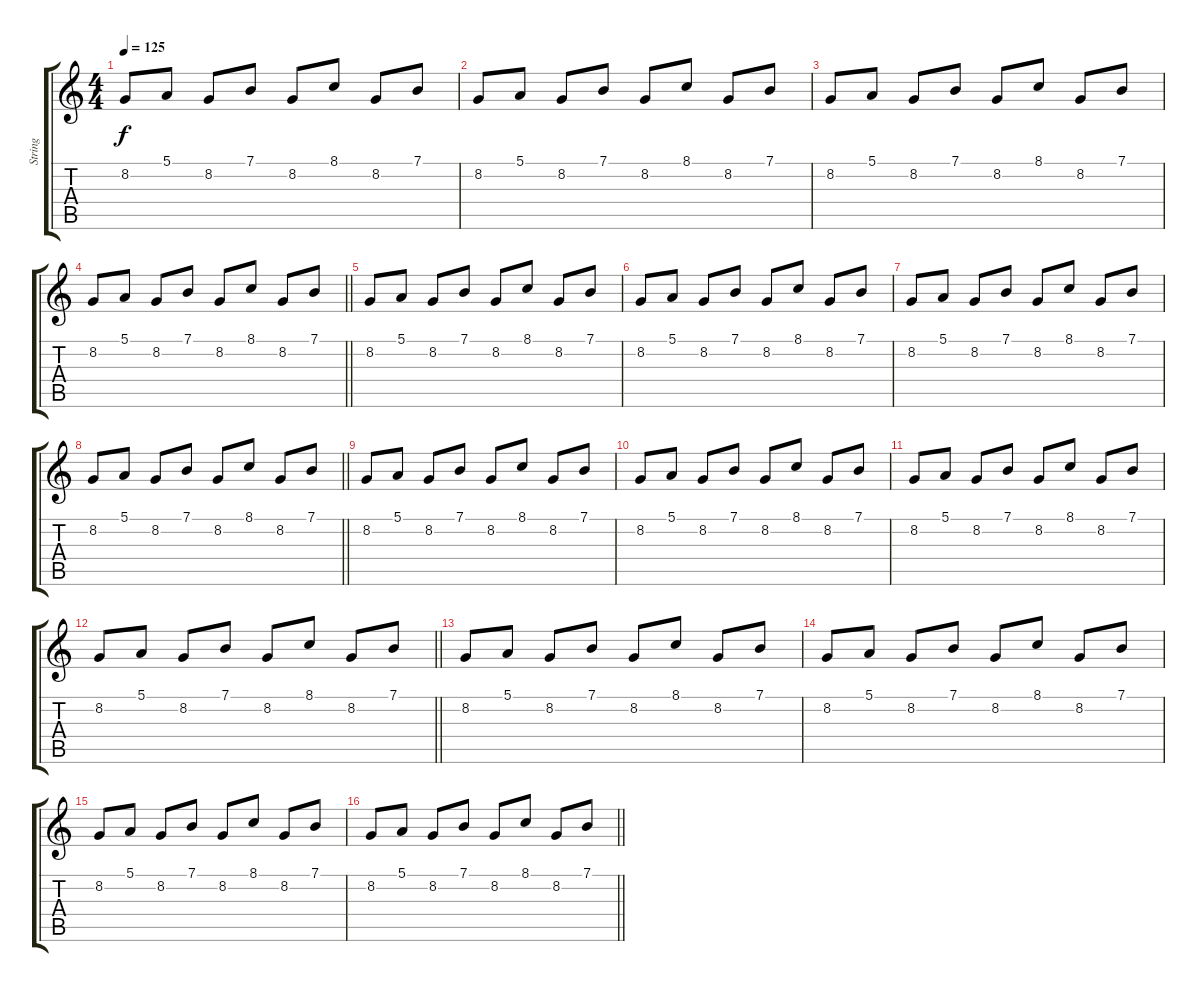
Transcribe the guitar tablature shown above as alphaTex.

\track ("String" "String") {instrument stringensemble1}
\staff {score tabs}
\tuning (E4 B3 G3 D3 A2 E2) {hide}
\ts (4 4)
\tempo 125
\clef g2
\ks c
8.2.8{dy f} 5.1.8 8.2.8 7.1.8 8.2.8 8.1.8 8.2.8 7.1.8 |
8.2.8 5.1.8 8.2.8 7.1.8 8.2.8 8.1.8 8.2.8 7.1.8 |
8.2.8 5.1.8 8.2.8 7.1.8 8.2.8 8.1.8 8.2.8 7.1.8 |
\barLineRight lightlight
8.2.8 5.1.8 8.2.8 7.1.8 8.2.8 8.1.8 8.2.8 7.1.8 |
8.2.8 5.1.8 8.2.8 7.1.8 8.2.8 8.1.8 8.2.8 7.1.8 |
8.2.8 5.1.8 8.2.8 7.1.8 8.2.8 8.1.8 8.2.8 7.1.8 |
8.2.8 5.1.8 8.2.8 7.1.8 8.2.8 8.1.8 8.2.8 7.1.8 |
\barLineRight lightlight
8.2.8 5.1.8 8.2.8 7.1.8 8.2.8 8.1.8 8.2.8 7.1.8 |
8.2.8 5.1.8 8.2.8 7.1.8 8.2.8 8.1.8 8.2.8 7.1.8 |
8.2.8 5.1.8 8.2.8 7.1.8 8.2.8 8.1.8 8.2.8 7.1.8 |
8.2.8 5.1.8 8.2.8 7.1.8 8.2.8 8.1.8 8.2.8 7.1.8 |
\barLineRight lightlight
8.2.8 5.1.8 8.2.8 7.1.8 8.2.8 8.1.8 8.2.8 7.1.8 |
8.2.8 5.1.8 8.2.8 7.1.8 8.2.8 8.1.8 8.2.8 7.1.8 |
8.2.8 5.1.8 8.2.8 7.1.8 8.2.8 8.1.8 8.2.8 7.1.8 |
8.2.8 5.1.8 8.2.8 7.1.8 8.2.8 8.1.8 8.2.8 7.1.8 |
\barLineRight lightlight
8.2.8 5.1.8 8.2.8 7.1.8 8.2.8 8.1.8 8.2.8 7.1.8
